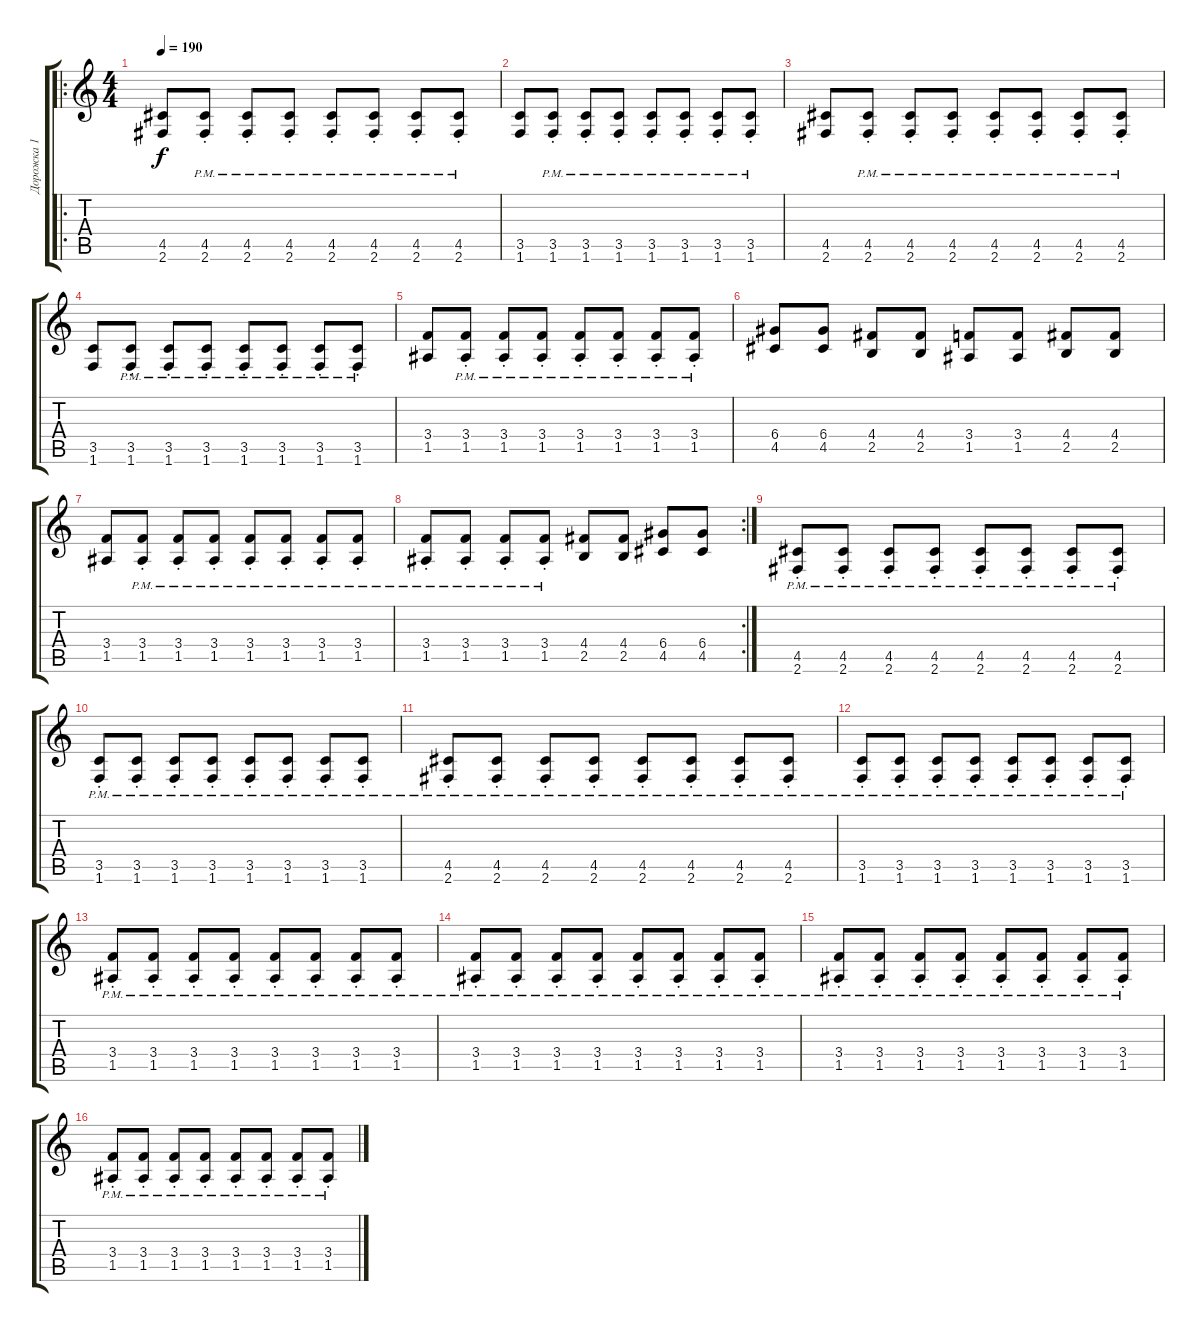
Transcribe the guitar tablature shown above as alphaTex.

\track ("Дорожка 1" "Дорожка 1") {instrument overdrivenguitar}
\staff {score tabs}
\tuning (E4 B3 G3 D3 A2 E2) {hide}
\ro
\ts (4 4)
\tempo 190
\clef g2
\ks c
(4.5 2.6).8{dy f} (4.5{pm st} 2.6{pm st}).8 (4.5{pm st} 2.6{pm st}).8 (4.5{pm st} 2.6{pm st}).8 (4.5{pm st} 2.6{pm st}).8 (4.5{pm st} 2.6{pm st}).8 (4.5{pm st} 2.6{pm st}).8 (4.5{pm st} 2.6{pm st}).8 |
(3.5 1.6).8 (3.5{pm st} 1.6{pm st}).8 (3.5{pm st} 1.6{pm st}).8 (3.5{pm st} 1.6{pm st}).8 (3.5{pm st} 1.6{pm st}).8 (3.5{pm st} 1.6{pm st}).8 (3.5{pm st} 1.6{pm st}).8 (3.5{pm st} 1.6{pm st}).8 |
(4.5 2.6).8 (4.5{pm st} 2.6{pm st}).8 (4.5{pm st} 2.6{pm st}).8 (4.5{pm st} 2.6{pm st}).8 (4.5{pm st} 2.6{pm st}).8 (4.5{pm st} 2.6{pm st}).8 (4.5{pm st} 2.6{pm st}).8 (4.5{pm st} 2.6{pm st}).8 |
(3.5 1.6).8 (3.5{pm st} 1.6{pm st}).8 (3.5{pm st} 1.6{pm st}).8 (3.5{pm st} 1.6{pm st}).8 (3.5{pm st} 1.6{pm st}).8 (3.5{pm st} 1.6{pm st}).8 (3.5{pm st} 1.6{pm st}).8 (3.5{pm st} 1.6{pm st}).8 |
(3.4 1.5).8 (3.4{pm st} 1.5{pm st}).8 (3.4{pm st} 1.5{pm st}).8 (3.4{pm st} 1.5{pm st}).8 (3.4{pm st} 1.5{pm st}).8 (3.4{pm st} 1.5{pm st}).8 (3.4{pm st} 1.5{pm st}).8 (3.4{pm st} 1.5{pm st}).8 |
(6.4 4.5).8 (6.4 4.5).8 (4.4 2.5).8 (4.4 2.5).8 (3.4 1.5).8 (3.4 1.5).8 (4.4 2.5).8 (4.4 2.5).8 |
(3.4 1.5).8 (3.4{pm st} 1.5{pm st}).8 (3.4{pm st} 1.5{pm st}).8 (3.4{pm st} 1.5{pm st}).8 (3.4{pm st} 1.5{pm st}).8 (3.4{pm st} 1.5{pm st}).8 (3.4{pm st} 1.5{pm st}).8 (3.4{pm st} 1.5{pm st}).8 |
\rc 2
(3.4{pm st} 1.5{pm st}).8 (3.4{pm st} 1.5{pm st}).8 (3.4{pm st} 1.5{pm st}).8 (3.4{pm st} 1.5{pm st}).8 (4.4 2.5).8 (4.4 2.5).8 (6.4 4.5).8 (6.4 4.5).8 |
(4.5{pm st} 2.6{pm st}).8 (4.5{pm st} 2.6{pm st}).8 (4.5{pm st} 2.6{pm st}).8 (4.5{pm st} 2.6{pm st}).8 (4.5{pm st} 2.6{pm st}).8 (4.5{pm st} 2.6{pm st}).8 (4.5{pm st} 2.6{pm st}).8 (4.5{pm st} 2.6{pm st}).8 |
(3.5{pm st} 1.6{pm st}).8 (3.5{pm st} 1.6{pm st}).8 (3.5{pm st} 1.6{pm st}).8 (3.5{pm st} 1.6{pm st}).8 (3.5{pm st} 1.6{pm st}).8 (3.5{pm st} 1.6{pm st}).8 (3.5{pm st} 1.6{pm st}).8 (3.5{pm st} 1.6{pm st}).8 |
(4.5{pm st} 2.6{pm st}).8 (4.5{pm st} 2.6{pm st}).8 (4.5{pm st} 2.6{pm st}).8 (4.5{pm st} 2.6{pm st}).8 (4.5{pm st} 2.6{pm st}).8 (4.5{pm st} 2.6{pm st}).8 (4.5{pm st} 2.6{pm st}).8 (4.5{pm st} 2.6{pm st}).8 |
(3.5{pm st} 1.6{pm st}).8 (3.5{pm st} 1.6{pm st}).8 (3.5{pm st} 1.6{pm st}).8 (3.5{pm st} 1.6{pm st}).8 (3.5{pm st} 1.6{pm st}).8 (3.5{pm st} 1.6{pm st}).8 (3.5{pm st} 1.6{pm st}).8 (3.5{pm st} 1.6{pm st}).8 |
(3.4{pm st} 1.5{pm st}).8 (3.4{pm st} 1.5{pm st}).8 (3.4{pm st} 1.5{pm st}).8 (3.4{pm st} 1.5{pm st}).8 (3.4{pm st} 1.5{pm st}).8 (3.4{pm st} 1.5{pm st}).8 (3.4{pm st} 1.5{pm st}).8 (3.4{pm st} 1.5{pm st}).8 |
(3.4{pm st} 1.5{pm st}).8 (3.4{pm st} 1.5{pm st}).8 (3.4{pm st} 1.5{pm st}).8 (3.4{pm st} 1.5{pm st}).8 (3.4{pm st} 1.5{pm st}).8 (3.4{pm st} 1.5{pm st}).8 (3.4{pm st} 1.5{pm st}).8 (3.4{pm st} 1.5{pm st}).8 |
(3.4{pm st} 1.5{pm st}).8 (3.4{pm st} 1.5{pm st}).8 (3.4{pm st} 1.5{pm st}).8 (3.4{pm st} 1.5{pm st}).8 (3.4{pm st} 1.5{pm st}).8 (3.4{pm st} 1.5{pm st}).8 (3.4{pm st} 1.5{pm st}).8 (3.4{pm st} 1.5{pm st}).8 |
(3.4{pm st} 1.5{pm st}).8 (3.4{pm st} 1.5{pm st}).8 (3.4{pm st} 1.5{pm st}).8 (3.4{pm st} 1.5{pm st}).8 (3.4{pm st} 1.5{pm st}).8 (3.4{pm st} 1.5{pm st}).8 (3.4{pm st} 1.5{pm st}).8 (3.4{pm st} 1.5{pm st}).8
